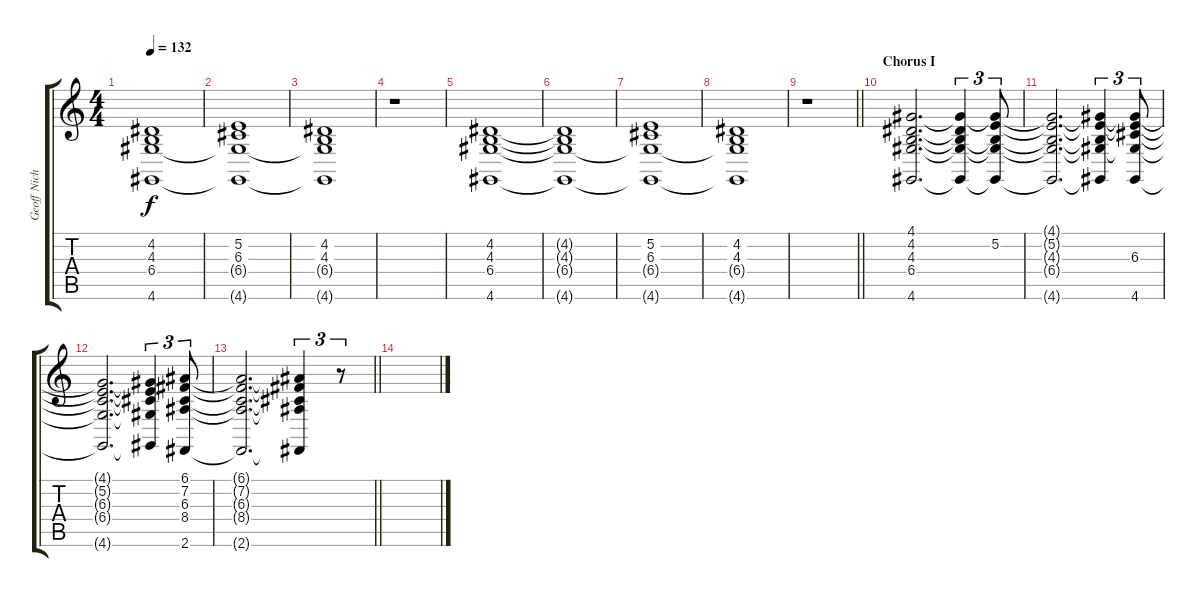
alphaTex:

\track ("Geoff Nicholls" "Geoff Nich") {instrument churchorgan}
\staff {score tabs}
\tuning (E4 B3 G3 D3 A2 E2) {hide}
\ts (4 4)
\tempo 132
\clef g2
\ks c
(4.2{t} 4.3{t} 6.4{t} 4.6{t}).1{dy f} |
(5.2 6.3 6.4{t} 4.6{t}).1 |
(4.2 4.3 6.4{t} 4.6{t}).1{volume 7} |
r.1 |
(4.2 4.3 6.4 4.6).1{volume 8} |
(4.2{t} 4.3{t} 6.4{t} 4.6{t}).1 |
(5.2 6.3 6.4{t} 4.6{t}).1 |
(4.2 4.3 6.4{t} 4.6{t}).1{volume 7} |
\barLineRight lightlight
r.1 |
\section ("" "Chorus I")
(4.1 4.2 4.3 6.4 4.6).2{d} (4.1{t} 4.2{t} 4.3{t} 6.4{t} 4.6{t}).4{tu (3 2)} (4.1{t} 5.2 4.3{t} 6.4{t} 4.6{t}).8{tu (3 2)} |
(4.1{t} 5.2{t} 4.3{t} 6.4{t} 4.6{t}).2{d} (4.1{t} 5.2{t} 4.3{t} 6.4{t} 4.6{t}).4{tu (3 2)} (4.1{t} 5.2{t} 6.3 6.4{t} 4.6).8{tu (3 2)} |
(4.1{t} 5.2{t} 6.3{t} 6.4{t} 4.6{t}).2{d} (4.1{t} 5.2{t} 6.3{t} 6.4{t} 4.6{t}).4{tu (3 2)} (6.1 7.2 6.3 8.4 2.6).8{tu (3 2)} |
\barLineRight lightlight
(6.1{t} 7.2{t} 6.3{t} 8.4{t} 2.6{t}).2{d} (6.1{t} 7.2{t} 6.3{t} 8.4{t} 2.6{t}).4{tu (3 2)} r.8{tu (3 2)} |
\section ("" "")
